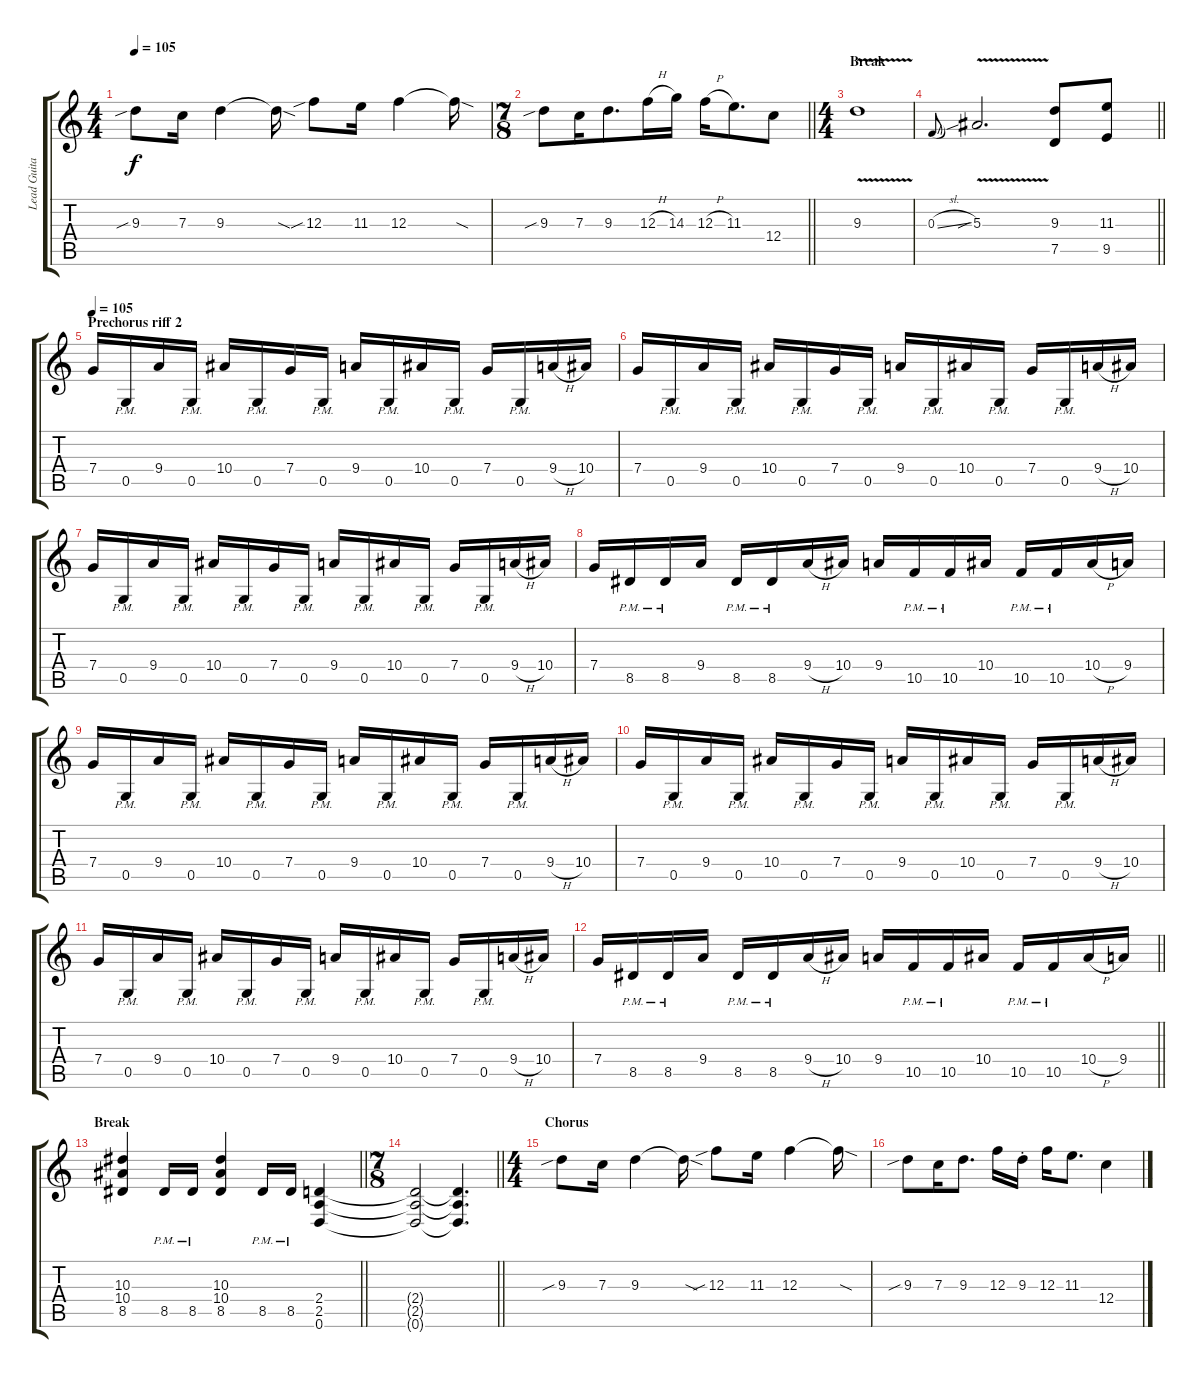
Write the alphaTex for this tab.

\track ("Lead Guitar 2" "Lead Guita") {instrument overdrivenguitar}
\staff {score tabs}
\tuning (D4 A3 F3 C3 G2 D2) {hide}
\ts (4 4)
\tempo 105
\clef g2
\ks c
9.3{sib}.8{dy f} 7.3.16 9.3.4 9.3{sod t}.16 12.3{sib}.8 11.3.16 12.3.4 12.3{sod t}.16 |
\ts (7 8)
\barLineRight lightlight
9.3{sib}.8 7.3.16 9.3.8{d} 12.3{h}.16 14.3.16 12.3{h}.16 11.3.8{d} 12.4.8 |
\ts (4 4)
\section ("" "Break")
9.3{v}.1 |
\barLineRight lightlight
0.3{sl}.8{gr onbeat} 5.3{v sib}.2{d} (9.3 7.5).8 (11.3 9.5).8 |
\section ("" "Prechorus riff 2")
\tempo 105
7.4.16 0.5{pm}.16 9.4.16 0.5{pm}.16 10.4.16 0.5{pm}.16 7.4.16 0.5{pm}.16 9.4.16 0.5{pm}.16 10.4.16 0.5{pm}.16 7.4.16 0.5{pm}.16 9.4{h}.16 10.4.16 |
7.4.16 0.5{pm}.16 9.4.16 0.5{pm}.16 10.4.16 0.5{pm}.16 7.4.16 0.5{pm}.16 9.4.16 0.5{pm}.16 10.4.16 0.5{pm}.16 7.4.16 0.5{pm}.16 9.4{h}.16 10.4.16 |
7.4.16 0.5{pm}.16 9.4.16 0.5{pm}.16 10.4.16 0.5{pm}.16 7.4.16 0.5{pm}.16 9.4.16 0.5{pm}.16 10.4.16 0.5{pm}.16 7.4.16 0.5{pm}.16 9.4{h}.16 10.4.16 |
7.4.16 8.5{pm}.16 8.5{pm}.16 9.4.16 8.5{pm}.16 8.5{pm}.16 9.4{h}.16 10.4.16 9.4.16 10.5{pm}.16 10.5{pm}.16 10.4.16 10.5{pm}.16 10.5{pm}.16 10.4{h}.16 9.4.16 |
7.4.16 0.5{pm}.16 9.4.16 0.5{pm}.16 10.4.16 0.5{pm}.16 7.4.16 0.5{pm}.16 9.4.16 0.5{pm}.16 10.4.16 0.5{pm}.16 7.4.16 0.5{pm}.16 9.4{h}.16 10.4.16 |
7.4.16 0.5{pm}.16 9.4.16 0.5{pm}.16 10.4.16 0.5{pm}.16 7.4.16 0.5{pm}.16 9.4.16 0.5{pm}.16 10.4.16 0.5{pm}.16 7.4.16 0.5{pm}.16 9.4{h}.16 10.4.16 |
7.4.16 0.5{pm}.16 9.4.16 0.5{pm}.16 10.4.16 0.5{pm}.16 7.4.16 0.5{pm}.16 9.4.16 0.5{pm}.16 10.4.16 0.5{pm}.16 7.4.16 0.5{pm}.16 9.4{h}.16 10.4.16 |
\barLineRight lightlight
7.4.16 8.5{pm}.16 8.5{pm}.16 9.4.16 8.5{pm}.16 8.5{pm}.16 9.4{h}.16 10.4.16 9.4.16 10.5{pm}.16 10.5{pm}.16 10.4.16 10.5{pm}.16 10.5{pm}.16 10.4{h}.16 9.4.16 |
\section ("" "Break")
\barLineRight lightlight
(10.3 10.4 8.5).4 8.5{pm}.16 8.5{pm}.16 (10.3 10.4 8.5).4 8.5{pm}.16 8.5{pm}.16 (2.4 2.5 0.6).4 |
\ts (7 8)
\barLineRight lightlight
(2.4{t} 2.5{t} 0.6{t}).2 (2.4{t} 2.5{t} 0.6{t}).4{d} |
\ts (4 4)
\section ("" "Chorus")
9.3{sib}.8 7.3.16 9.3.4 9.3{sod t}.16 12.3{sib}.8 11.3.16 12.3.4 12.3{sod t}.16 |
9.3{sib}.8 7.3.16 9.3.8{d} 12.3.16 9.3{st}.16 12.3.16 11.3.8{d} 12.4.4
